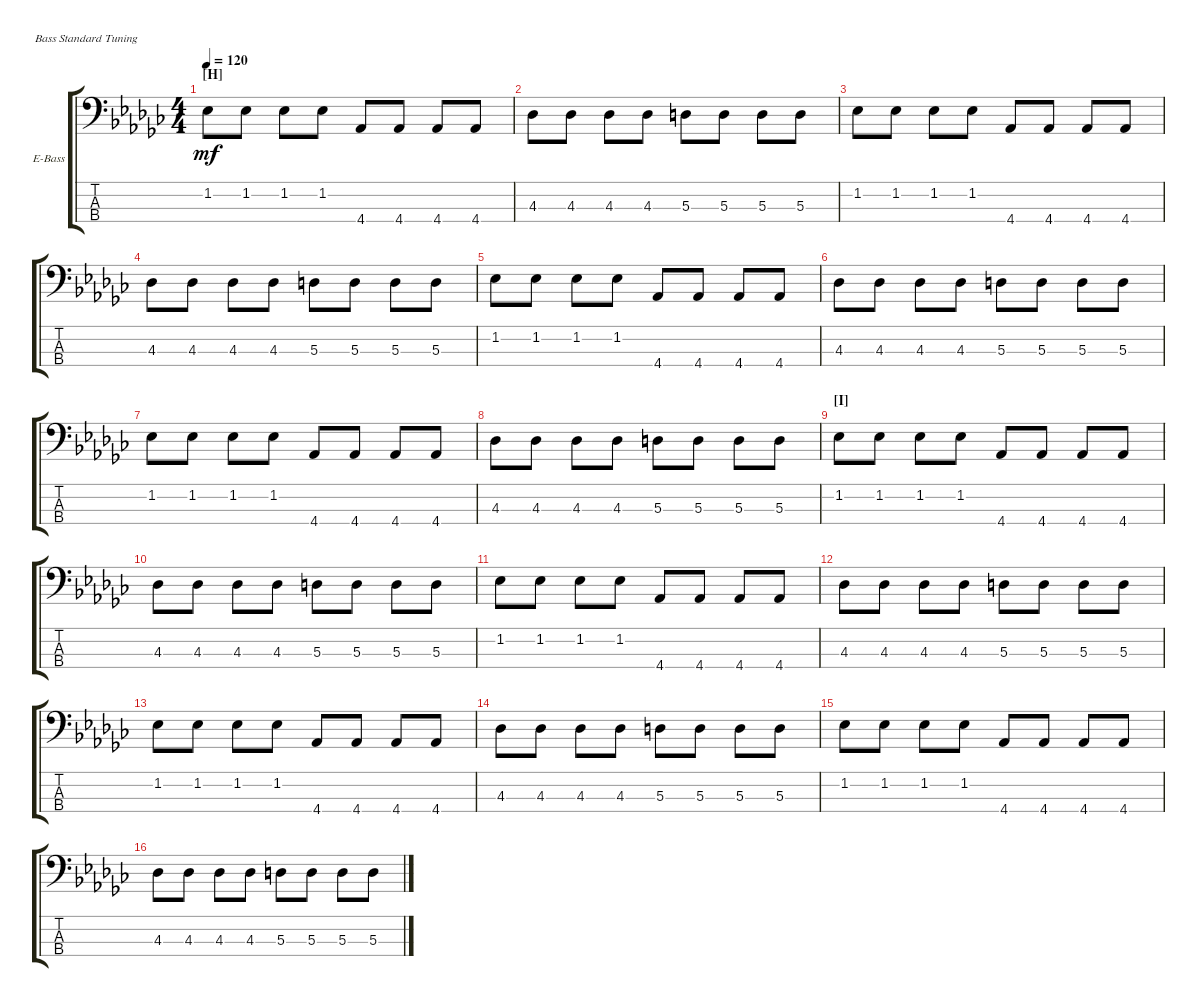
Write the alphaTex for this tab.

\defaultSystemsLayout 4
\bracketExtendMode groupsimilarinstruments
\firstSystemTrackNameOrientation horizontal
\otherSystemsTrackNameOrientation horizontal
\track ("Electric Bass" "E-Bass") {instrument electricbassfinger}
\staff {score tabs}
\tuning (G2 D2 A1 E1)
\ts (4 4)
\section ("H" "")
\tempo 120
\clef f4
\ks ebminor
1.2.8{dy mf} 1.2.8 1.2.8 1.2.8 4.4.8 4.4.8 4.4.8 4.4.8 |
4.3.8 4.3.8 4.3.8 4.3.8 5.3.8 5.3.8 5.3.8 5.3.8 |
1.2.8 1.2.8 1.2.8 1.2.8 4.4.8 4.4.8 4.4.8 4.4.8 |
4.3.8 4.3.8 4.3.8 4.3.8 5.3.8 5.3.8 5.3.8 5.3.8 |
1.2.8 1.2.8 1.2.8 1.2.8 4.4.8 4.4.8 4.4.8 4.4.8 |
4.3.8 4.3.8 4.3.8 4.3.8 5.3.8 5.3.8 5.3.8 5.3.8 |
1.2.8 1.2.8 1.2.8 1.2.8 4.4.8 4.4.8 4.4.8 4.4.8 |
4.3.8 4.3.8 4.3.8 4.3.8 5.3.8 5.3.8 5.3.8 5.3.8 |
\section ("I" "")
1.2.8 1.2.8 1.2.8 1.2.8 4.4.8 4.4.8 4.4.8 4.4.8 |
4.3.8 4.3.8 4.3.8 4.3.8 5.3.8 5.3.8 5.3.8 5.3.8 |
1.2.8 1.2.8 1.2.8 1.2.8 4.4.8 4.4.8 4.4.8 4.4.8 |
4.3.8 4.3.8 4.3.8 4.3.8 5.3.8 5.3.8 5.3.8 5.3.8 |
1.2.8 1.2.8 1.2.8 1.2.8 4.4.8 4.4.8 4.4.8 4.4.8 |
4.3.8 4.3.8 4.3.8 4.3.8 5.3.8 5.3.8 5.3.8 5.3.8 |
1.2.8 1.2.8 1.2.8 1.2.8 4.4.8 4.4.8 4.4.8 4.4.8 |
4.3.8 4.3.8 4.3.8 4.3.8 5.3.8 5.3.8 5.3.8 5.3.8
